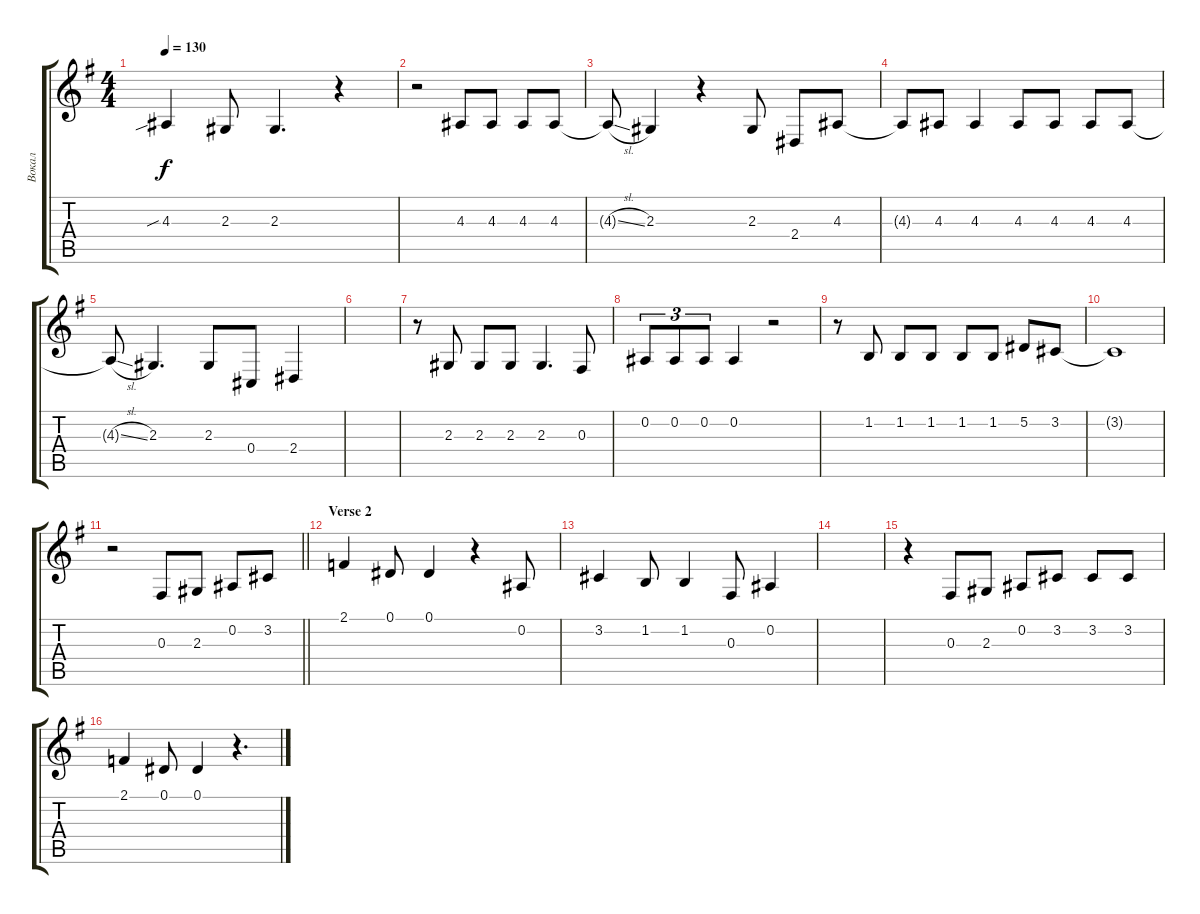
\track ("Вокал" "Вокал") {instrument violin}
\staff {score tabs}
\tuning (Eb4 Bb3 Gb3 Db3 Ab2 Eb2) {hide}
\ts (4 4)
\tempo 130
\clef g2
\ks eminor
4.3{sib}.4{dy f} 2.3.8 2.3.4{d} r.4 |
r.2 4.3.8 4.3.8 4.3.8 4.3.8 |
4.3{sl t}.8 2.3.4 r.4 2.3.8 2.4.8 4.3.8 |
4.3{t}.8 4.3.8 4.3.4 4.3.8 4.3.8 4.3.8 4.3.8 |
4.3{sl t}.8 2.3.4{d} 2.3.8 0.4.8 2.4.4 |
|
r.8 2.3.8 2.3.8 2.3.8 2.3.4{d} 0.3.8 |
0.2.8{tu (3 2)} 0.2.8{tu (3 2)} 0.2.8{tu (3 2)} 0.2.4 r.2 |
r.8 1.2.8 1.2.8 1.2.8 1.2.8 1.2.8 5.2.8 3.2.8 |
3.2{t}.1 |
\barLineRight lightlight
r.2 0.3.8 2.3.8 0.2.8 3.2.8 |
\section ("" "Verse 2")
2.1.4 0.1.8 0.1.4 r.4 0.2.8 |
3.2.4 1.2.8 1.2.4 0.3.8 0.2.4 |
|
r.4 0.3.8 2.3.8 0.2.8 3.2.8 3.2.8 3.2.8 |
2.1.4 0.1.8 0.1.4 r.4{d}
